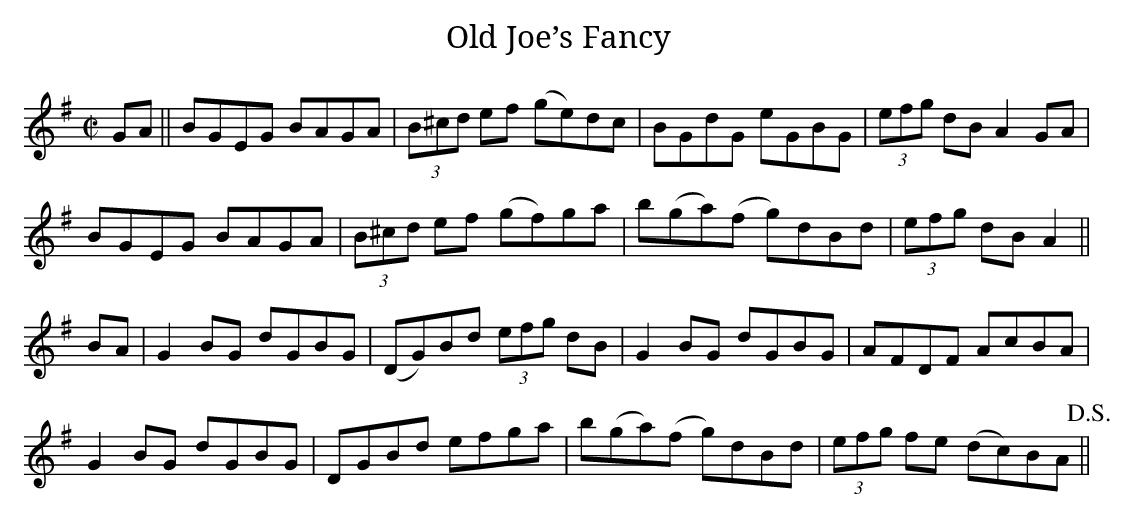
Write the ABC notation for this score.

X:1
T:Old Joe’s Fancy
M:C|
L:1/8
K:G
GA||BGEG BAGA|(3B^cd ef (ge)dc|BGdG eGBG|(3efg dB A2 GA|
BGEG BAGA|(3B^cd ef (gf)ga|b(ga)(f g)dBd|(3efg dB A2||
BA|G2 BG dGBG|(DG)Bd (3efg dB|G2 BG dGBG|AFDF AcBA|
G2 BG dGBG|DGBd efga|b(ga)(f g)dBd|(3efg fe (dc)BA!D.S.!||
